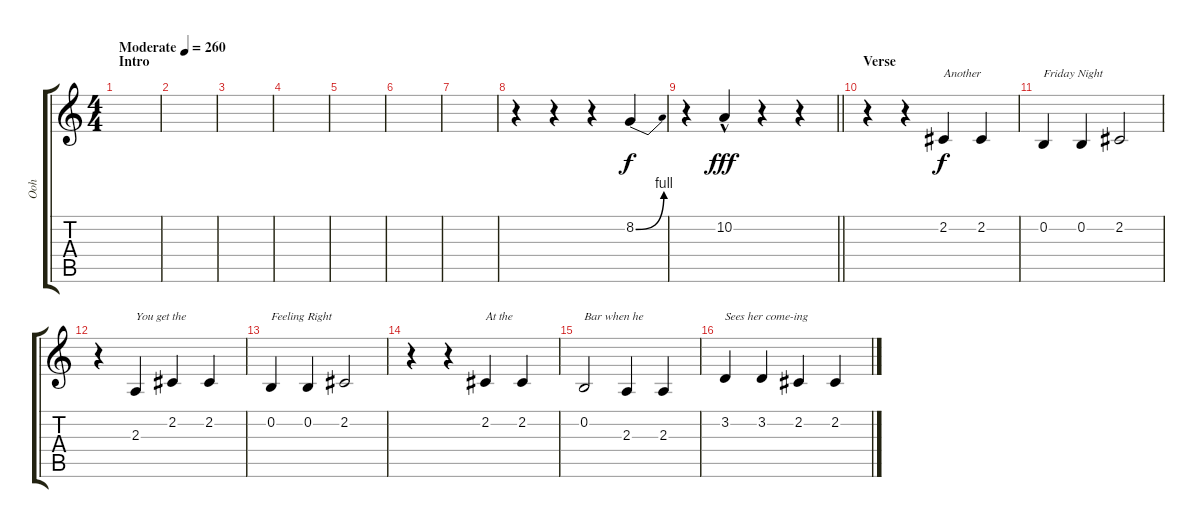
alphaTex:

\track ("Ooh" "Ooh") {instrument oboe}
\staff {score tabs}
\tuning (E4 B3 G3 D3 A2 E2) {hide}
\ts (4 4)
\section ("" "Intro")
\tempo (260 "Moderate")
\clef g2
\ks c
|
|
|
|
|
|
|
r.4 r.4 r.4 8.2{be (bend 0 0 60 4)}.4 |
\barLineRight lightlight
r.4 10.2{hac}.4{dy fff} r.4 r.4 |
\section ("" "Verse")
r.4 r.4 2.2.4{txt "Another" dy f} 2.2.4 |
0.2.4{txt "Friday Night"} 0.2.4 2.2.2 |
r.4 2.3.4{txt "You get the"} 2.2.4 2.2.4 |
0.2.4{txt "Feeling Right"} 0.2.4 2.2.2 |
r.4 r.4 2.2.4{txt "At the"} 2.2.4 |
0.2.2{txt "Bar when he"} 2.3.4 2.3.4 |
3.2.4{txt "Sees her come-ing"} 3.2.4 2.2.4 2.2.4
